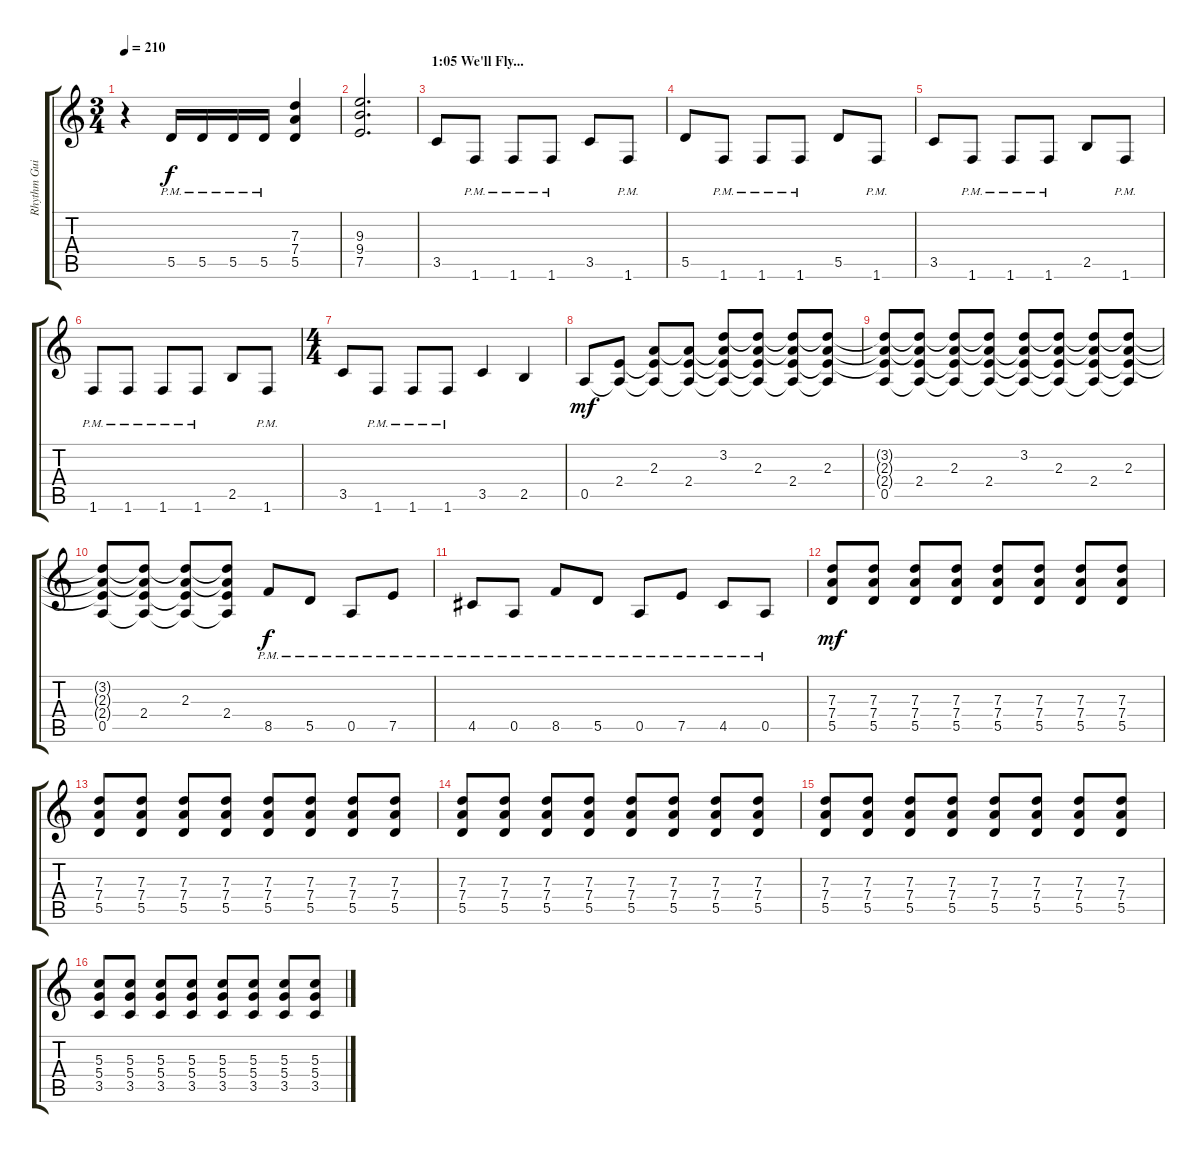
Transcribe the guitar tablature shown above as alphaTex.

\track ("Rhythm Guitar Left" "Rhythm Gui") {instrument distortionguitar}
\staff {score tabs}
\tuning (E4 B3 G3 D3 A2 E2) {hide}
\ts (3 4)
\tempo 210
\clef g2
\ks c
r.4{dy f} 5.5{pm}.16 5.5{pm}.16 5.5{pm}.16 5.5{pm}.16 (7.3 7.4 5.5).4 |
(9.3 9.4 7.5).2{d} |
\section ("" "1:05 We'll Fly...")
3.5.8 1.6{pm}.8 1.6{pm}.8 1.6{pm}.8 3.5.8 1.6{pm}.8 |
5.5.8 1.6{pm}.8 1.6{pm}.8 1.6{pm}.8 5.5.8 1.6{pm}.8 |
3.5.8 1.6{pm}.8 1.6{pm}.8 1.6{pm}.8 2.5.8 1.6{pm}.8 |
1.6{pm}.8 1.6{pm}.8 1.6{pm}.8 1.6{pm}.8 2.5.8 1.6{pm}.8 |
\ts (4 4)
3.5.8 1.6{pm}.8 1.6{pm}.8 1.6{pm}.8 3.5.4 2.5.4 |
0.5.8{dy mf} (2.4 0.5{t}).8 (2.3 2.4{t} 0.5{t}).8 (2.3{t} 2.4 0.5{t}).8 (3.2 2.3{t} 2.4{t} 0.5{t}).8 (3.2{t} 2.3 2.4{t} 0.5{t}).8 (3.2{t} 2.3{t} 2.4 0.5{t}).8 (3.2{t} 2.3 2.4{t} 0.5{t}).8 |
(3.2{t} 2.3{t} 2.4{t} 0.5).8 (3.2{t} 2.3{t} 2.4 0.5{t}).8 (3.2{t} 2.3 2.4{t} 0.5{t}).8 (3.2{t} 2.3{t} 2.4 0.5{t}).8 (3.2 2.3{t} 2.4{t} 0.5{t}).8 (3.2{t} 2.3 2.4{t} 0.5{t}).8 (3.2{t} 2.3{t} 2.4 0.5{t}).8 (3.2{t} 2.3 2.4{t} 0.5{t}).8 |
(3.2{t} 2.3{t} 2.4{t} 0.5).8 (3.2{t} 2.3{t} 2.4 0.5{t}).8 (3.2{t} 2.3 2.4{t} 0.5{t}).8 (3.2{t} 2.3{t} 2.4 0.5{t}).8 8.5{pm}.8{dy f} 5.5{pm}.8 0.5{pm}.8 7.5{pm}.8 |
4.5{pm}.8 0.5{pm}.8 8.5{pm}.8 5.5{pm}.8 0.5{pm}.8 7.5{pm}.8 4.5{pm}.8 0.5{pm}.8 |
(7.3 7.4 5.5).8{dy mf} (7.3 7.4 5.5).8 (7.3 7.4 5.5).8 (7.3 7.4 5.5).8 (7.3 7.4 5.5).8 (7.3 7.4 5.5).8 (7.3 7.4 5.5).8 (7.3 7.4 5.5).8 |
(7.3 7.4 5.5).8 (7.3 7.4 5.5).8 (7.3 7.4 5.5).8 (7.3 7.4 5.5).8 (7.3 7.4 5.5).8 (7.3 7.4 5.5).8 (7.3 7.4 5.5).8 (7.3 7.4 5.5).8 |
(7.3 7.4 5.5).8 (7.3 7.4 5.5).8 (7.3 7.4 5.5).8 (7.3 7.4 5.5).8 (7.3 7.4 5.5).8 (7.3 7.4 5.5).8 (7.3 7.4 5.5).8 (7.3 7.4 5.5).8 |
(7.3 7.4 5.5).8 (7.3 7.4 5.5).8 (7.3 7.4 5.5).8 (7.3 7.4 5.5).8 (7.3 7.4 5.5).8 (7.3 7.4 5.5).8 (7.3 7.4 5.5).8 (7.3 7.4 5.5).8 |
(5.3 5.4 3.5).8 (5.3 5.4 3.5).8 (5.3 5.4 3.5).8 (5.3 5.4 3.5).8 (5.3 5.4 3.5).8 (5.3 5.4 3.5).8 (5.3 5.4 3.5).8 (5.3 5.4 3.5).8
